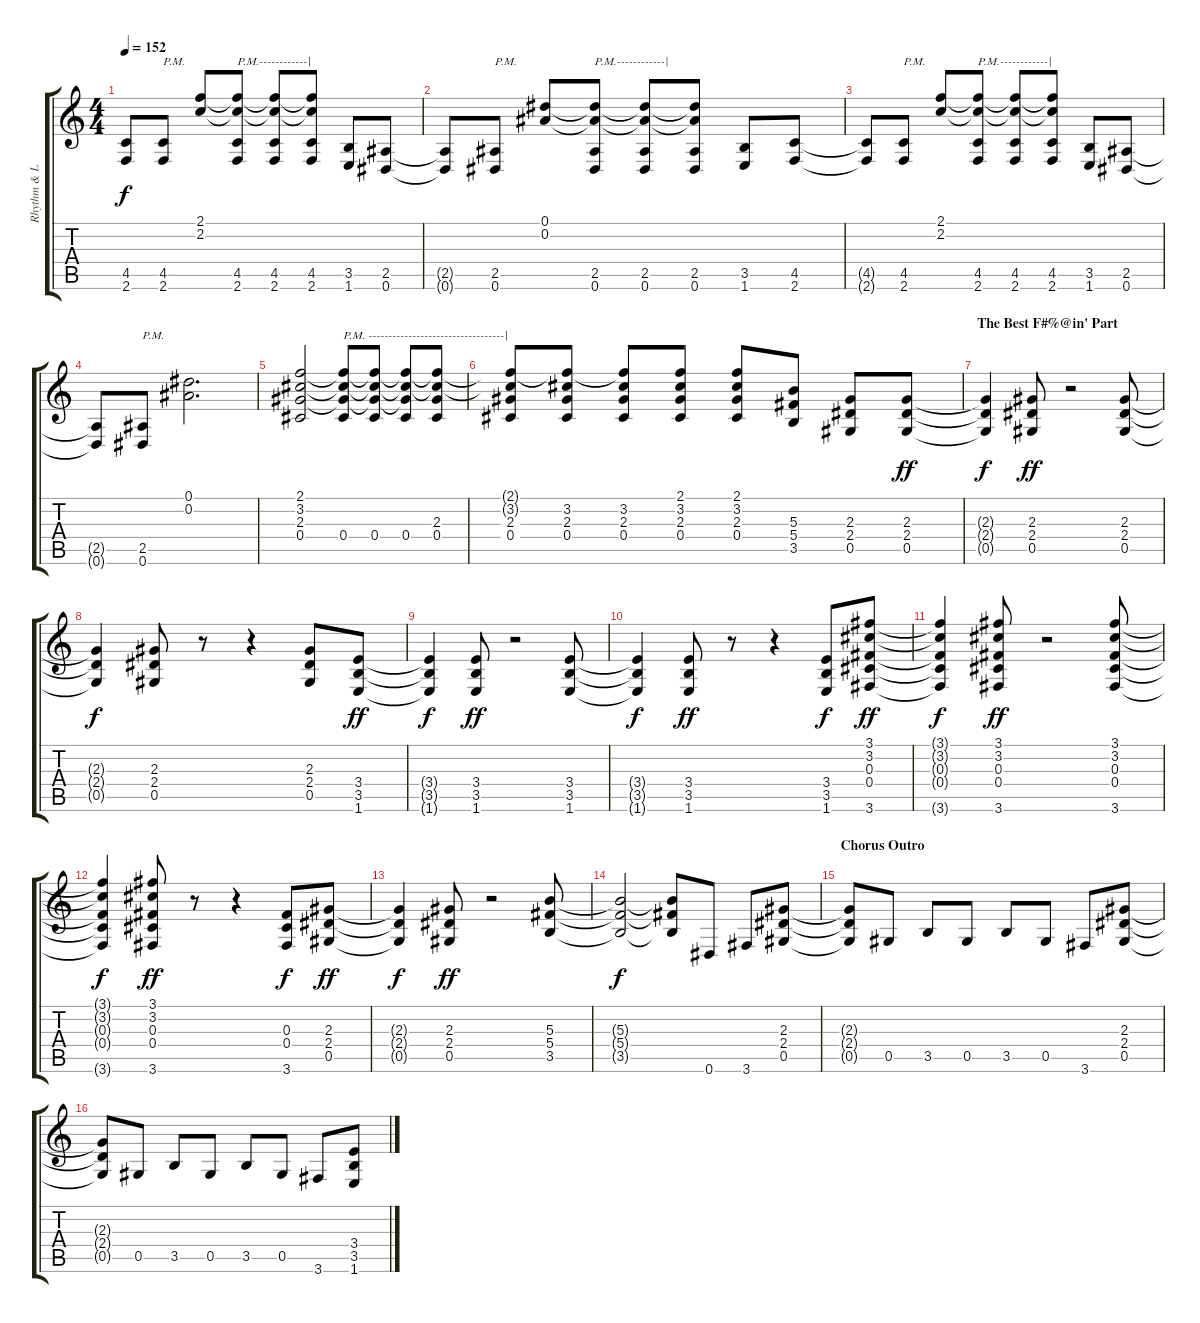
\track ("Rhythm & Lead Guitar - Izzy Stradlin'" "Rhythm & L") {instrument distortionguitar}
\staff {score tabs}
\tuning (Eb4 Bb3 Gb3 Db3 Ab2 Eb2) {hide}
\ts (4 4)
\tempo 152
\clef g2
\ks c
(4.5{t} 2.6{t}).8{dy f} (4.5 2.6).8{txt "P.M."} (2.1 2.2).8 (2.1{t} 2.2{t} 4.5 2.6).8{txt "P.M.------------|"} (2.1{t} 2.2{t} 4.5 2.6).8 (2.1{t} 2.2{t} 4.5 2.6).8 (3.5 1.6).8 (2.5 0.6).8 |
(2.5{t} 0.6{t}).8 (2.5 0.6).8{txt "P.M."} (0.1 0.2).8 (0.1{t} 0.2{t} 2.5 0.6).8{txt "P.M.------------|"} (0.1{t} 0.2{t} 2.5 0.6).8 (0.1{t} 0.2{t} 2.5 0.6).8 (3.5 1.6).8 (4.5 2.6).8 |
(4.5{t} 2.6{t}).8 (4.5 2.6).8{txt "P.M."} (2.1 2.2).8 (2.1{t} 2.2{t} 4.5 2.6).8{txt "P.M.------------|"} (2.1{t} 2.2{t} 4.5 2.6).8 (2.1{t} 2.2{t} 4.5 2.6).8 (3.5 1.6).8 (2.5 0.6).8 |
(2.5{t} 0.6{t}).8 (2.5 0.6).8{txt "P.M."} (0.1 0.2).2{d} |
(2.1 3.2 2.3 0.4).2 (2.1{t} 3.2{t} 2.3{t} 0.4).8{txt "P.M. ----------------------------------|"} (2.1{t} 3.2{t} 2.3{t} 0.4).8 (2.1{t} 3.2{t} 2.3{t} 0.4).8 (2.1{t} 3.2{t} 2.3 0.4).8 |
(2.1{t} 3.2{t} 2.3 0.4).8 (2.1{t} 3.2 2.3 0.4).8 (2.1{t} 3.2 2.3 0.4).8 (2.1 3.2 2.3 0.4).8 (2.1 3.2 2.3 0.4).8 (5.3 5.4 3.5).8 (2.3 2.4 0.5).8 (2.3 2.4 0.5).8{dy ff} |
\section ("" "The Best F#%@in' Part")
(2.3{t} 2.4{t} 0.5{t}).4{dy f} (2.3 2.4 0.5).8{dy ff} r.2 (2.3 2.4 0.5).8 |
(2.3{t} 2.4{t} 0.5{t}).4{dy f} (2.3 2.4 0.5).8 r.8 r.4 (2.3 2.4 0.5).8 (3.4 3.5 1.6).8{dy ff} |
(3.4{t} 3.5{t} 1.6{t}).4{dy f} (3.4 3.5 1.6).8{dy ff} r.2 (3.4 3.5 1.6).8 |
(3.4{t} 3.5{t} 1.6{t}).4{dy f} (3.4 3.5 1.6).8{dy ff} r.8 r.4 (3.4 3.5 1.6).8{dy f} (3.1 3.2 0.3 0.4 3.6).8{dy ff} |
(3.1{t} 3.2{t} 0.3{t} 0.4{t} 3.6{t}).4{dy f} (3.1 3.2 0.3 0.4 3.6).8{dy ff} r.2 (3.1 3.2 0.3 0.4 3.6).8 |
(3.1{t} 3.2{t} 0.3{t} 0.4{t} 3.6{t}).4{dy f} (3.1 3.2 0.3 0.4 3.6).8{dy ff} r.8 r.4 (0.3 0.4 3.6).8{dy f} (2.3 2.4 0.5).8{dy ff} |
(2.3{t} 2.4{t} 0.5{t}).4{dy f} (2.3 2.4 0.5).8{dy ff} r.2 (5.3 5.4 3.5).8 |
(5.3{t} 5.4{t} 3.5{t}).2{dy f} (5.3{t} 5.4{t} 3.5{t}).8 0.6.8 3.6.8 (2.3 2.4 0.5).8 |
\section ("" "Chorus Outro")
(2.3{t} 2.4{t} 0.5{t}).8 0.5.8 3.5.8 0.5.8 3.5.8 0.5.8 3.6.8 (2.3 2.4 0.5).8 |
(2.3{t} 2.4{t} 0.5{t}).8 0.5.8 3.5.8 0.5.8 3.5.8 0.5.8 3.6.8 (3.4 3.5 1.6).8
